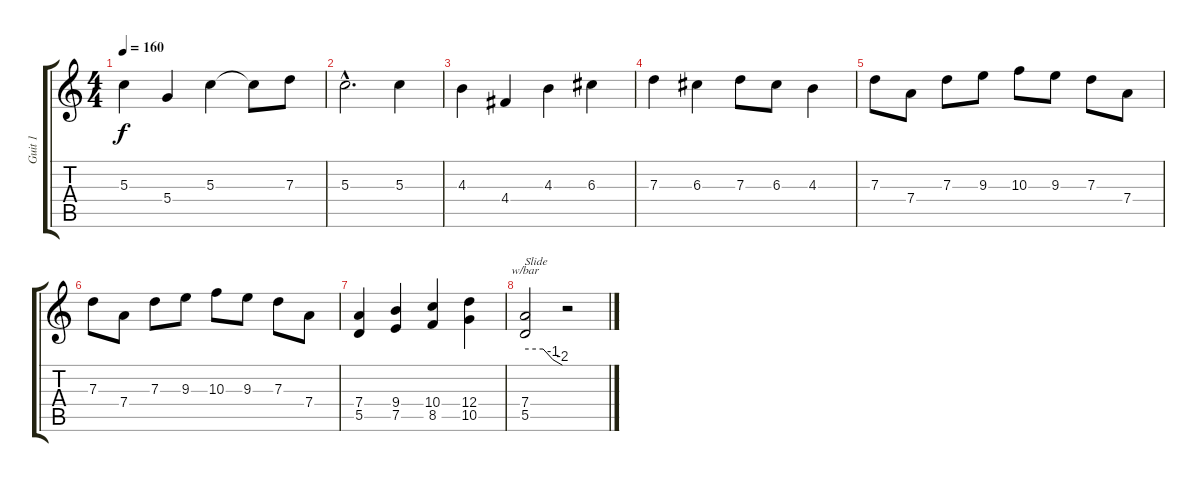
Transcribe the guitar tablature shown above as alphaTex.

\track ("Guit 1" "Guit 1") {instrument overdrivenguitar}
\staff {score tabs}
\tuning (E4 B3 G3 D3 A2 E2) {hide}
\ts (4 4)
\tempo 160
\clef g2
\ks c
5.3.4{dy f} 5.4.4 5.3.4 5.3{t}.8 7.3.8 |
5.3{hac}.2{d} 5.3.4 |
4.3.4 4.4.4 4.3.4 6.3.4 |
7.3.4 6.3.4 7.3.8 6.3.8 4.3.4 |
7.3.8 7.4.8 7.3.8 9.3.8 10.3.8 9.3.8 7.3.8 7.4.8 |
7.3.8 7.4.8 7.3.8 9.3.8 10.3.8 9.3.8 7.3.8 7.4.8 |
(7.4 5.5).4 (9.4 7.5).4 (10.4 8.5).4 (12.4 10.5).4 |
(7.4 5.5).2{tbe (custom default 0 0 29 0 45 -4 60 -8) txt "Slide"} r.2
